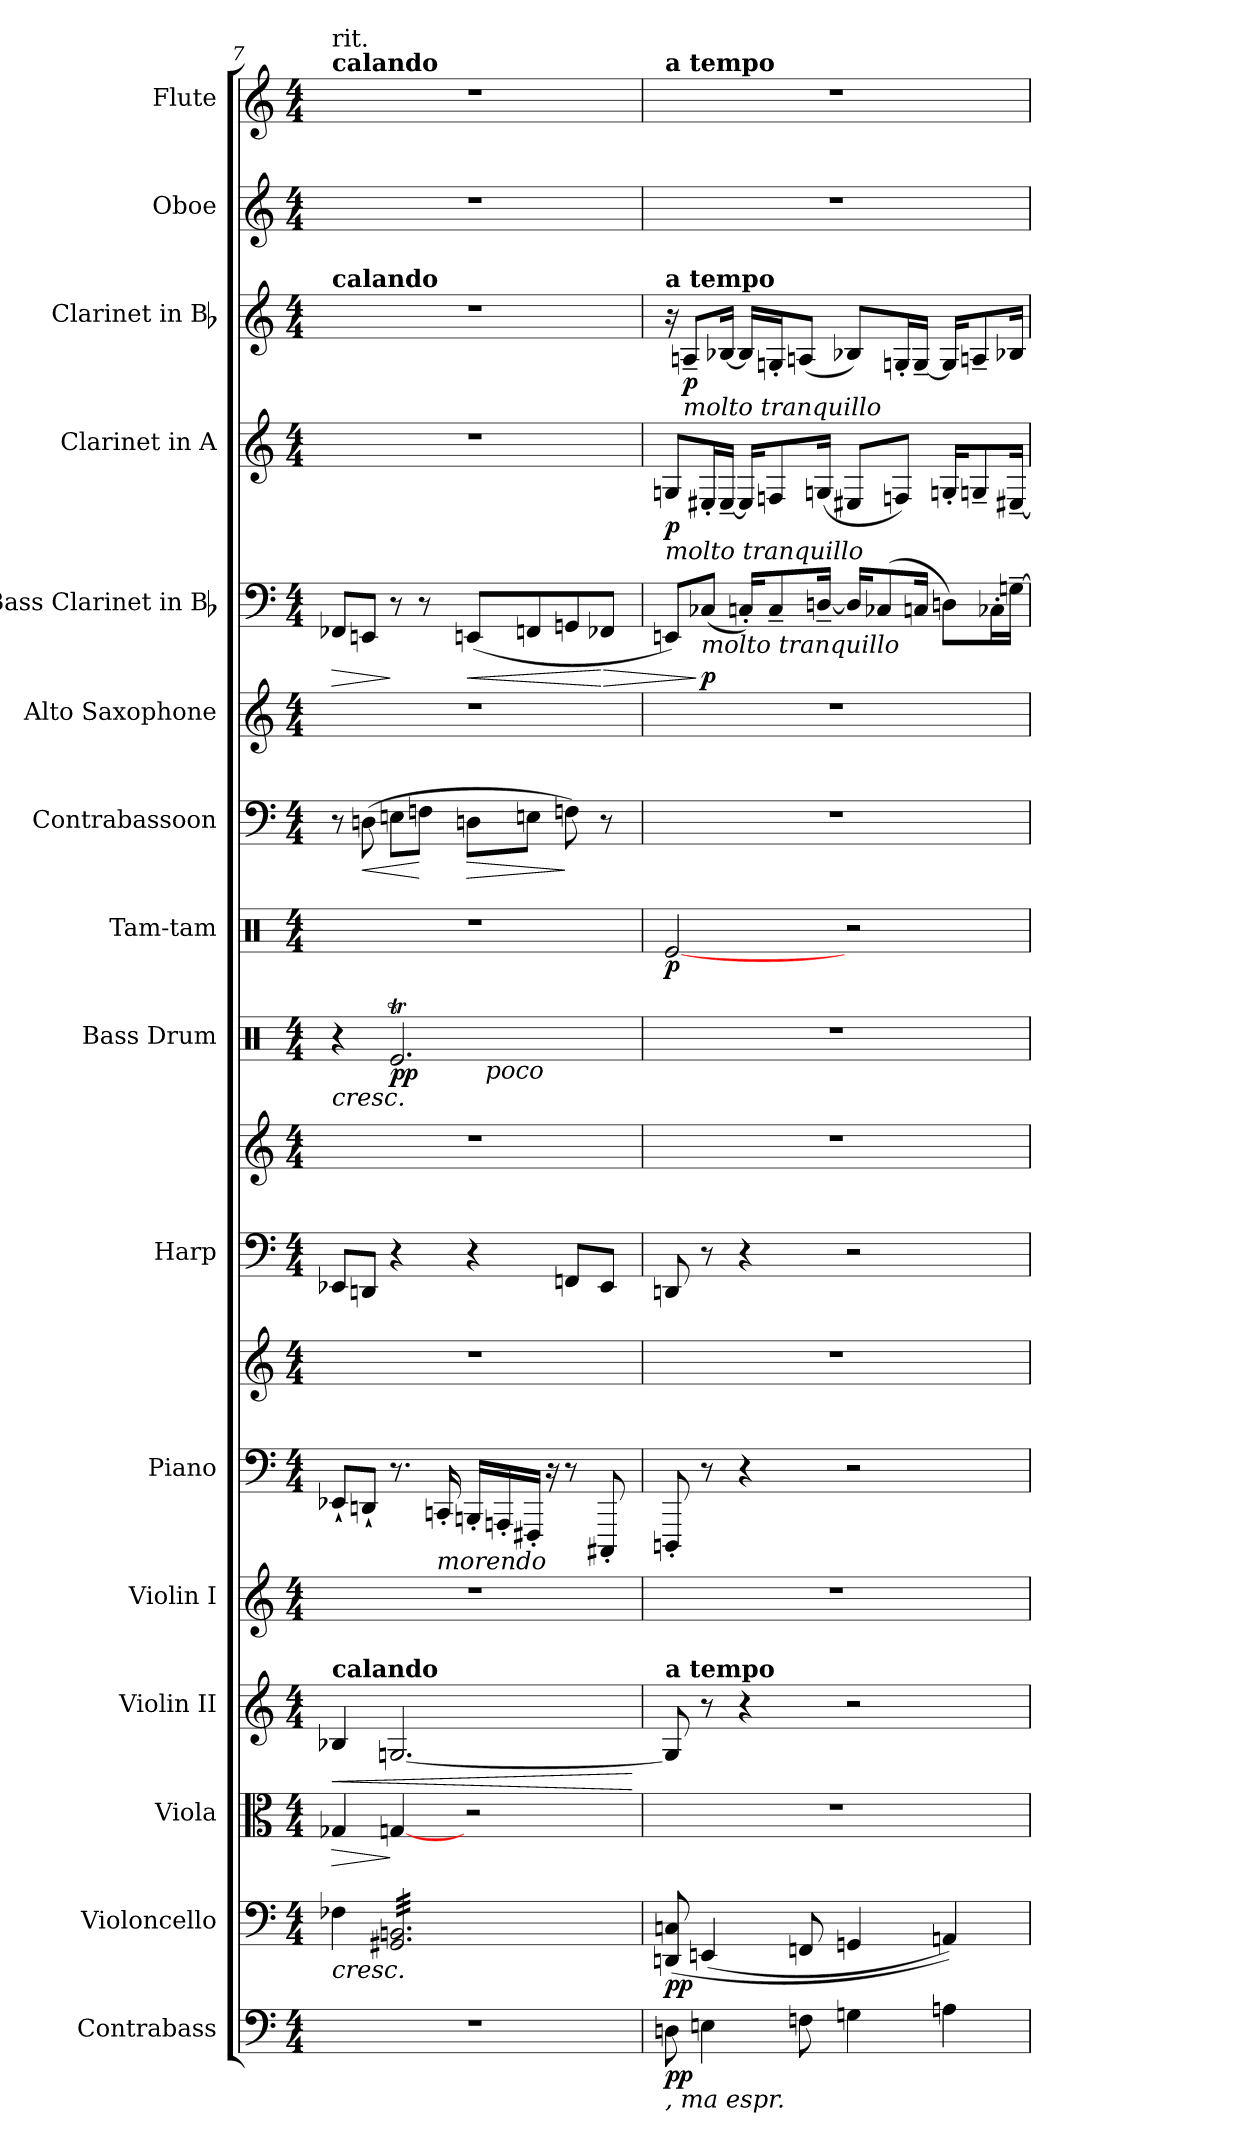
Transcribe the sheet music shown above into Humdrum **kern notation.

**kern	**dynam	**kern	**dynam	**kern	**dynam	**kern	**dynam	**kern	**kern	**kern	**kern	**kern	**kern	**dynam	**kern	**dynam	**kern	**dynam	**kern	**kern	**dynam	**kern	**dynam	**kern	**dynam	**kern	**kern
*part16	*part16	*part15	*part15	*part14	*part14	*part13	*part13	*part12	*part11	*part11	*part10	*part10	*part9	*part9	*part8	*part8	*part7	*part7	*part6	*part5	*part5	*part4	*part4	*part3	*part3	*part2	*part1
*staff18	*staff18	*staff17	*staff17	*staff16	*staff16	*staff15	*staff15	*staff14	*staff13	*staff12	*staff11	*staff10	*staff9	*staff9	*staff8	*staff8	*staff7	*staff7	*staff6	*staff5	*staff5	*staff4	*staff4	*staff3	*staff3	*staff2	*staff1
*I"Contrabass	*	*I"Violoncello	*	*I"Viola	*	*I"Violin II	*	*I"Violin I	*I"Piano	*	*I"Harp	*	*I"Bass Drum	*	*I"Tam-tam	*	*I"Contrabassoon	*	*I"Alto Saxophone	*I"Bass Clarinet in Bb	*	*I"Clarinet in A	*	*I"Clarinet in Bb	*	*I"Oboe	*I"Flute
*I'Cb.	*	*I'Vc.	*	*I'Vla.	*	*I'Vln. II	*	*I'Vln. I	*I'Pno.	*	*I'Hp.	*	*I'B. D.	*	*I'T.-t.	*	*I'Cbsn.	*	*I'Alto Sax.	*I'B. Cl.	*	*I'Cl.	*	*I'Cl.	*	*I'Ob.	*I'Fl.
*clefF4	*	*clefF4	*	*clefC3	*	*clefG2	*	*clefG2	*clefF4	*clefG2	*clefF4	*clefG2	*clefX	*	*clefX	*	*clefF4	*	*clefG2	*clefF4	*	*clefG2	*	*clefG2	*	*clefG2	*clefG2
*ITrd7c12	*	*	*	*	*	*	*	*	*	*	*	*	*	*	*	*	*ITrd7c12	*	*ITrd5c9	*ITrd1c2	*	*ITrd2c3	*	*ITrd1c2	*	*	*
*k[]	*	*k[]	*	*k[]	*	*k[]	*	*k[]	*k[]	*k[]	*k[]	*k[]	*k[]	*	*k[]	*	*k[]	*	*k[b-e-a-]	*k[b-e-]	*	*k[f#c#g#]	*	*k[b-e-]	*	*k[]	*k[]
*M4/4	*	*M4/4	*	*M4/4	*	*M4/4	*	*M4/4	*M4/4	*M4/4	*M4/4	*M4/4	*M4/4	*	*M4/4	*	*M4/4	*	*M4/4	*M4/4	*	*M4/4	*	*M4/4	*	*M4/4	*M4/4
=7	=7	=7	=7	=7	=7	=7	=7	=7	=7	=7	=7	=7	=7	=7	=7	=7	=7	=7	=7	=7	=7	=7	=7	=7	=7	=7	=7
!	!	!	!	!	!	!	!	!	!	!	!	!	!	!	!	!	!	!	!	!	!	!	!	!	!	!	!LO:TX:a:B:t=calando
!	!	!	!	!	!	!	!	!	!	!	!	!	!	!	!	!	!	!	!	!	!	!	!	!	!	!	!LO:TX:t=rit.
!	!	!	!	!	!	!	!	!	!	!	!	!	!	!	!	!	!	!	!	!	!	!	!	!LO:TX:a:B:t=calando	!	!	!
!	!	!	!	!	!	!LO:TX:a:B:t=calando	!	!	!	!	!	!	!	!	!	!	!	!	!	!	!	!	!	!	!	!	!
!	!	!	!LO:HP:b	!	!	!	!	!	!	!	!	!	!	!	!	!	!	!	!	!	!	!	!	!	!	!	!
!	!	!	!LO:HP:n=1:b	!	!	!	!	!	!	!	!	!	!	!	!	!	!	!	!	!	!	!	!	!	!	!	!
!	!	!	!LO:HP:n=1:b	!	!LO:HP:b	!	!LO:HP:b	!	!	!	!	!	!	!	!	!	!	!	!	!	!	!	!	!	!	!	!
!	!	!	!	!	!	!	!LO:HP:n=1:b	!	!	!	!	!	!	!	!	!	!	!	!	!	!	!	!	!	!	!	!
!	!	!	!	!	!	!	!LO:HP:n=1:b	!	!	!	!	!	!	!LO:HP:b	!	!	!	!	!	!	!	!	!	!	!	!	!
!	!	!	!	!	!	!	!	!	!	!	!	!	!	!LO:HP:n=1:b	!	!	!	!	!	!	!LO:HP:b	!	!	!	!	!	!
*	*	*	*	*	*	*	*	*	*	*	*	*	*^	*	*	*	*	*	*	*	*	*	*	*	*	*	*
1r	.	4F-Xi\	> < >	4G-Xi/	>	4B-Xi/	> < >	1r	8EE-X`i/L	1r	8EE-Xi/L	1r	4r	2ryy	< >	1r	.	8r	.	1r	8EE--Xi/L	>	1r	.	1r	.	1r	1r
!	!	!	!	!	!	!	!	!	!	!	!	!	!	!	!	!	!	!	!LO:HP:b	!	!	!	!	!	!	!	!	!
.	.	.	.	.	.	.	.	.	8DDn`i/J	.	8DDni/J	.	.	.	.	.	.	(8DDni\	<	.	8DDni/J	.	.	.	.	.	.	.
*	*	*tremolo	*	*	*	*	*	*	*	*	*	*	*	*	*	*	*	*	*	*	*	*	*	*	*	*	*	*
.	.	(32GG#Xi/ 32BBniLLL	.	[<4Gni/	]	[<2.Gni/	]	.	8.r	.	4r	.	2.Reti/	.	pp	.	.	8EEni\L	.	.	8r	]	.	.	.	.	.	.
.	.	(32GG#Xi/ 32BBni	.	.	.	.	.	.	.	.	.	.	.	.	.	.	.	.	.	.	.	.	.	.	.	.	.	.
.	.	(32GG#Xi/ 32BBni	.	.	.	.	.	.	.	.	.	.	.	.	.	.	.	.	.	.	.	.	.	.	.	.	.	.
.	.	(32GG#Xi/ 32BBni	.	.	.	.	.	.	.	.	.	.	.	.	.	.	.	.	.	.	.	.	.	.	.	.	.	.
.	.	(32GG#Xi/ 32BBni	.	.	.	.	.	.	.	.	.	.	.	.	.	.	.	8FFni\J	[	.	8r	.	.	.	.	.	.	.
.	.	(32GG#Xi/ 32BBni	.	.	.	.	.	.	.	.	.	.	.	.	.	.	.	.	.	.	.	.	.	.	.	.	.	.
!	!	!	!	!	!	!	!	!	!LO:TX:b:i:t=morendo	!	!	!	!	!	!	!	!	!	!	!	!	!	!	!	!	!	!	!
.	.	(32GG#Xi/ 32BBni	.	.	.	.	.	.	16CCn'i/	.	.	.	.	.	.	.	.	.	.	.	.	.	.	.	.	.	.	.
.	.	(32GG#Xi/ 32BBni	.	.	.	.	.	.	.	.	.	.	.	.	.	.	.	.	.	.	.	.	.	.	.	.	.	.
!	!	!	!	!	!	!	!	!	!	!	!	!	!	!	!	!	!	!	!LO:HP:b	!	!	!LO:HP:b	!	!	!	!	!	!
.	.	(32GG#Xi/ 32BBni	.	2r	.	.	.	.	16BBBn'i/LL	.	4r	.	.	32ryy	.	.	.	8DDni\L	>	.	(8DDni/L	<	.	.	.	.	.	.
.	.	(32GG#Xi/ 32BBni	.	.	.	.	.	.	.	.	.	.	.	128..ryy	.	.	.	.	.	.	.	.	.	.	.	.	.	.
!	!	!	!	!	!	!	!	!	!	!	!	!	!	!LO:TX:b:i:t=poco	!	!	!	!	!	!	!	!	!	!	!	!	!	!
.	.	.	.	.	.	.	.	.	.	.	.	.	.	4ryy	.	.	.	.	.	.	.	.	.	.	.	.	.	.
.	.	(32GG#Xi/ 32BBni	.	.	.	.	.	.	16AAAn'i/	.	.	.	.	.	.	.	.	.	.	.	.	.	.	.	.	.	.	.
.	.	(32GG#Xi/ 32BBni	.	.	.	.	.	.	.	.	.	.	.	.	.	.	.	.	.	.	.	.	.	.	.	.	.	.
.	.	(32GG#Xi/ 32BBni	.	.	.	.	.	.	16FFF#X'i/JJ	.	.	.	.	.	.	.	.	8EEni\J	.	.	8EE-Xi/	.	.	.	.	.	.	.
.	.	(32GG#Xi/ 32BBni	.	.	.	.	.	.	.	.	.	.	.	.	.	.	.	.	.	.	.	.	.	.	.	.	.	.
.	.	(32GG#Xi/ 32BBni	.	.	.	.	.	.	16r	.	.	.	.	.	.	.	.	.	.	.	.	.	.	.	.	.	.	.
.	.	(32GG#Xi/ 32BBni	.	.	.	.	.	.	.	.	.	.	.	.	.	.	.	.	.	.	.	.	.	.	.	.	.	.
.	.	(32GG#Xi/ 32BBni	.	.	.	.	.	.	8r	.	8FFni/L	.	.	.	.	.	.	8FFni\)	]	.	8FFni/	.	.	.	.	.	.	.
.	.	(32GG#Xi/ 32BBni	.	.	.	.	.	.	.	.	.	.	.	.	.	.	.	.	.	.	.	.	.	.	.	.	.	.
.	.	.	.	.	.	.	.	.	.	.	.	.	.	8ryy	.	.	.	.	.	.	.	.	.	.	.	.	.	.
.	.	(32GG#Xi/ 32BBni	.	.	.	.	.	.	.	.	.	.	.	.	.	.	.	.	.	.	.	.	.	.	.	.	.	.
.	.	(32GG#Xi/ 32BBni	.	.	.	.	.	.	.	.	.	.	.	.	.	.	.	.	.	.	.	.	.	.	.	.	.	.
!	!	!	!	!	!	!	!	!	!	!	!	!	!	!	!	!	!	!	!	!	!	!LO:HP:n=1:b	!	!	!	!	!	!
.	.	(32GG#Xi/ 32BBni	.	.	.	.	.	.	8CCC#X'i/	.	8EE-i/J	.	.	.	.	.	.	8r	.	.	8EE--Xi/J	[ >	.	.	.	.	.	.
.	.	(32GG#Xi/ 32BBni	.	.	.	.	.	.	.	.	.	.	.	.	.	.	.	.	.	.	.	.	.	.	.	.	.	.
.	.	.	.	.	.	.	.	.	.	.	.	.	.	16ryy	.	.	.	.	.	.	.	.	.	.	.	.	.	.
.	.	(32GG#Xi/ 32BBni	.	.	.	.	.	.	.	.	.	.	.	.	.	.	.	.	.	.	.	.	.	.	.	.	.	.
.	.	(32GG#Xi/ 32BBniJJJ	.	.	.	.	.	.	.	.	.	.	.	.	.	.	.	.	.	.	.	.	.	.	.	.	.	.
*	*	*Xtremolo	*	*	*	*	*	*	*	*	*	*	*	*	*	*	*	*	*	*	*	*	*	*	*	*	*	*
.	.	.	.	.	.	.	.	.	.	.	.	.	.	64ryy	.	.	.	.	.	.	.	.	.	.	.	.	.	.
.	.	.	.	.	.	.	.	.	.	.	.	.	.	512ryy	.	.	.	.	.	.	.	.	.	.	.	.	.	.
.	.	.	]	.	.	.	[	.	.	.	.	.	.	.	[	.	.	.	.	.	.	.	.	.	.	.	.	.
=8	=8	=8	=8	=8	=8	=8	=8	=8	=8	=8	=8	=8	=8	=8	=8	=8	=8	=8	=8	=8	=8	=8	=8	=8	=8	=8	=8	=8
!	!	!	!	!	!	!	!	!	!	!	!	!	!	!	!	!	!	!	!	!	!	!	!	!	!	!	!	!LO:TX:a:B:t=a tempo
!	!	!	!	!	!	!	!	!	!	!	!	!	!	!	!	!	!	!	!	!	!	!	!	!	!LO:TX:a:B:t=a tempo	!	!	!
!	!	!	!	!	!	!	!	!	!	!	!	!	!	!	!	!	!	!	!	!	!	!	!LO:TX:b:i:t=molto tranquillo	!	!	!	!	!
!	!	!	!	!	!	!LO:TX:a:B:t=a tempo	!	!	!	!	!	!	!	!	!	!	!	!	!	!	!	!	!	!	!	!	!	!
!LO:TX:b:i:t=, ma espr.	!	!	!	!	!	!	!	!	!	!	!	!	!	!	!	!	!	!	!	!	!	!	!	!	!	!	!	!
*	*	*	*	*	*	*	*	*	*	*	*	*	*v	*v	*	*	*	*	*	*	*	*	*	*	*	*	*	*
8DDni\	pp	(8DDni/ 8Cni)	pp	1r	.	8Gi/]	.	1r	8DDDn'i/	1r	8DDni/	1r	1r	.	[<2Rei/	p	1r	.	1r	8DDni/L)	.	8Eni/L	p	16r	.	1r	1r
!	!	!	!	!	!	!	!	!	!	!	!	!	!	!	!	!	!	!	!	!	!	!	!	!LO:TX:b:i:t=molto tranquillo	!	!	!
.	.	.	.	.	.	.	.	.	.	.	.	.	.	.	.	.	.	.	.	.	.	.	.	8Gn~i/L	p	.	.
!	!	!	!	!	!	!	!	!	!	!	!	!	!	!	!	!	!	!	!	!LO:TX:b:i:t=molto tranquillo	!	!	!	!	!	!	!
4EEni\	.	(4EEni/	[	.	.	8r	]	.	8r	.	8r	.	.	.	.	.	.	.	.	(8BB--Xi/J	] p	16C##X'i/L	.	.	.	.	.
.	.	.	.	.	.	.	.	.	.	.	.	.	.	.	.	.	.	.	.	.	.	[<16C##~i/JJ	.	[<16A-Xi/Jk	.	.	.
.	.	.	.	.	.	4r	.	.	4r	.	4r	.	.	.	.	.	.	.	.	16BB-X'i/KL)	.	16C##i/KL]	.	16A-i/LL]	.	.	.
.	.	.	.	.	.	.	.	.	.	.	.	.	.	.	.	.	.	.	.	8BB-~i/	.	8Dni/	.	16Fn'i/J	.	.	.
8FFni\	.	8FFni/	]	.	.	.	.	.	.	.	.	.	.	.	.	.	.	.	.	.	.	.	.	(8Gni/J	.	.	.
.	.	.	.	.	.	.	.	.	.	.	.	.	.	.	.	.	.	.	.	[<16Cn~i/Jk	.	(16Eni/Jk	.	.	.	.	.
4GGni\	.	4GGni/	.	.	.	2r	.	.	2r	.	2r	.	.	.	2r	.	.	.	.	16Ci/KL]	.	8C##Xi/L	.	8A-Xi/L)	.	.	.
.	.	.	.	.	.	.	.	.	.	.	.	.	.	.	.	.	.	.	.	(8BB--Xi/	.	.	.	.	.	.	.
.	.	.	.	.	.	.	.	.	.	.	.	.	.	.	.	.	.	.	.	.	.	8Dni/J)	.	16Fn'i/L	.	.	.
.	.	.	.	.	.	.	.	.	.	.	.	.	.	.	.	.	.	.	.	16BB-Xi/Jk	.	.	.	[<16F~i/JJ	.	.	.
4AAni\	.	4AAni/))	.	.	.	.	.	.	.	.	.	.	.	.	.	.	.	.	.	8Cni\L)	.	16En'i/KL	.	16Fi/KL]	.	.	.
.	.	.	.	.	.	.	.	.	.	.	.	.	.	.	.	.	.	.	.	.	.	8En~i/	.	8Gn~i/	.	.	.
.	.	.	.	.	.	.	.	.	.	.	.	.	.	.	.	.	.	.	.	16BB--X'i\L	.	.	.	.	.	.	.
.	.	.	.	.	.	.	.	.	.	.	.	.	.	.	.	.	.	.	.	[>16Fn~i\JJ	.	[<16C##X~i/Jk	.	16A-Xi/Jk	.	.	.
.	.	.	.	.	.	.	.	.	.	.	.	.	.	]	.	.	.	.	.	.	.	.	.	.	.	.	.
=	=	=	=	=	=	=	=	=	=	=	=	=	=	=	=	=	=	=	=	=	=	=	=	=	=	=	=
*-	*-	*-	*-	*-	*-	*-	*-	*-	*-	*-	*-	*-	*-	*-	*-	*-	*-	*-	*-	*-	*-	*-	*-	*-	*-	*-	*-
